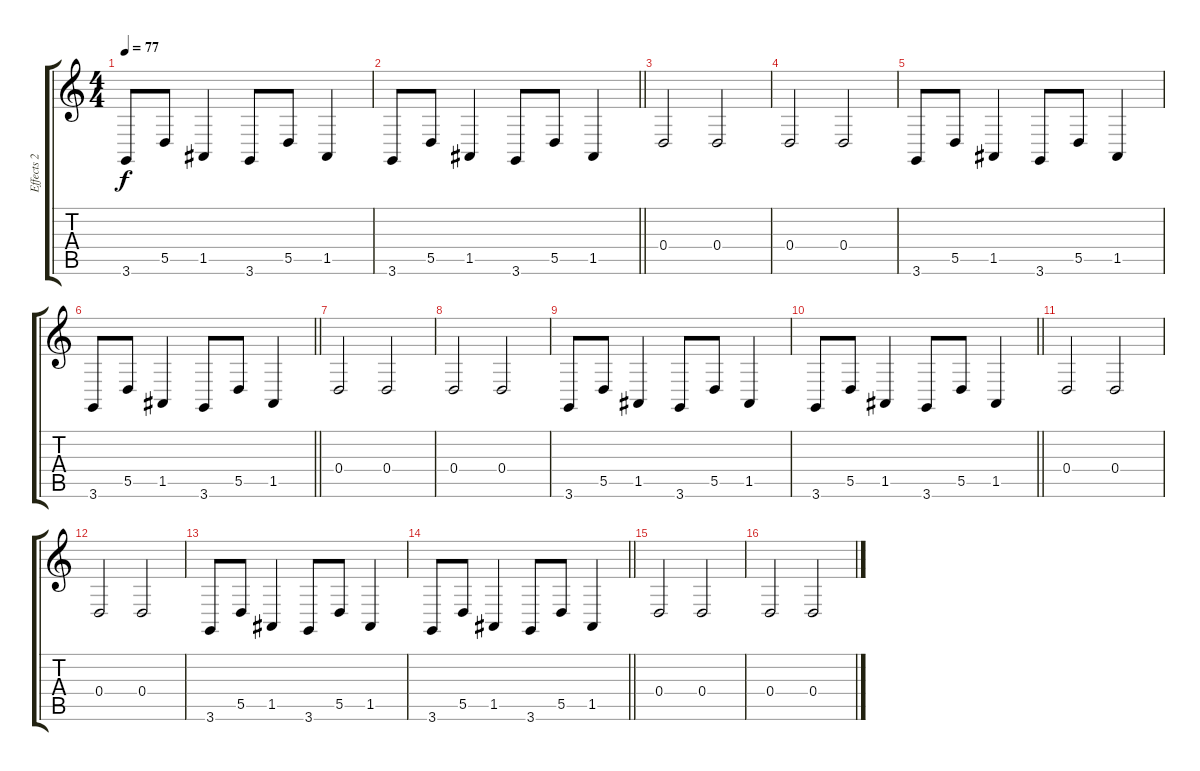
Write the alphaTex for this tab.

\track ("Effects 2 " "Effects 2 ") {instrument stringensemble1}
\staff {score tabs}
\tuning (E4 B3 G3 D3 A2 E2) {hide}
\ts (4 4)
\tempo 77
\clef g2
\ks c
3.6.8{dy f} 5.5.8 1.5.4 3.6.8 5.5.8 1.5.4 |
\barLineRight lightlight
3.6.8 5.5.8 1.5.4 3.6.8 5.5.8 1.5.4 |
0.4.2 0.4.2 |
0.4.2 0.4.2 |
3.6.8 5.5.8 1.5.4 3.6.8 5.5.8 1.5.4 |
\barLineRight lightlight
3.6.8 5.5.8 1.5.4 3.6.8 5.5.8 1.5.4 |
0.4.2 0.4.2 |
0.4.2 0.4.2 |
3.6.8 5.5.8 1.5.4 3.6.8 5.5.8 1.5.4 |
\barLineRight lightlight
3.6.8 5.5.8 1.5.4 3.6.8 5.5.8 1.5.4 |
0.4.2 0.4.2 |
0.4.2 0.4.2 |
3.6.8 5.5.8 1.5.4 3.6.8 5.5.8 1.5.4 |
\barLineRight lightlight
3.6.8 5.5.8 1.5.4 3.6.8 5.5.8 1.5.4 |
0.4.2 0.4.2 |
0.4.2 0.4.2
